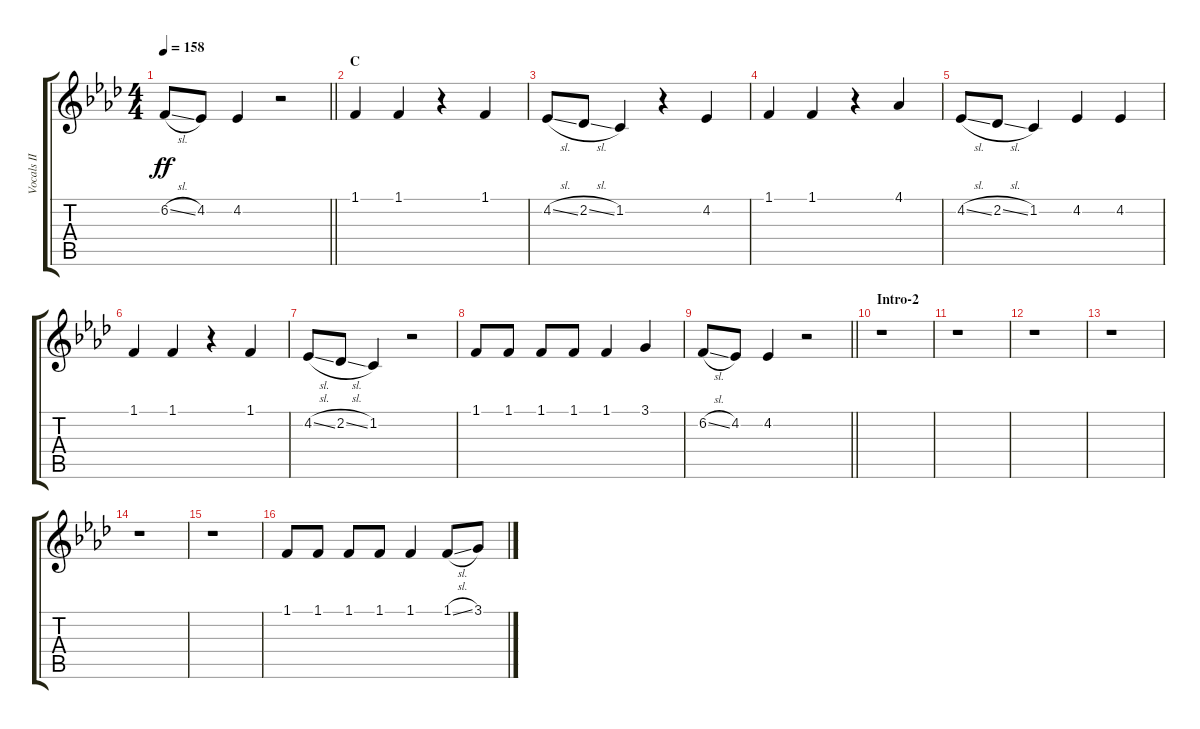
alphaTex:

\track ("Vocals II" "Vocals II") {instrument voiceoohs}
\staff {score tabs}
\tuning (E4 B3 G3 D3 A2 E2) {hide}
\ts (4 4)
\tempo 158
\clef g2
\barLineRight lightlight
\ks ab
6.2{sl}.8{dy ff} 4.2.8 4.2.4 r.2 |
\section ("" "C")
1.1.4 1.1.4 r.4 1.1.4 |
4.2{sl}.8 2.2{sl}.8 1.2.4 r.4 4.2.4 |
1.1.4 1.1.4 r.4 4.1.4 |
4.2{sl}.8 2.2{sl}.8 1.2.4 4.2.4 4.2.4 |
1.1.4 1.1.4 r.4 1.1.4 |
4.2{sl}.8 2.2{sl}.8 1.2.4 r.2 |
1.1.8 1.1.8 1.1.8 1.1.8 1.1.4 3.1.4 |
\barLineRight lightlight
6.2{sl}.8 4.2.8 4.2.4 r.2 |
\section ("" "Intro-2")
r.1 |
r.1 |
r.1 |
r.1 |
r.1 |
r.1 |
1.1.8 1.1.8 1.1.8 1.1.8 1.1.4 1.1{sl}.8 3.1.8
